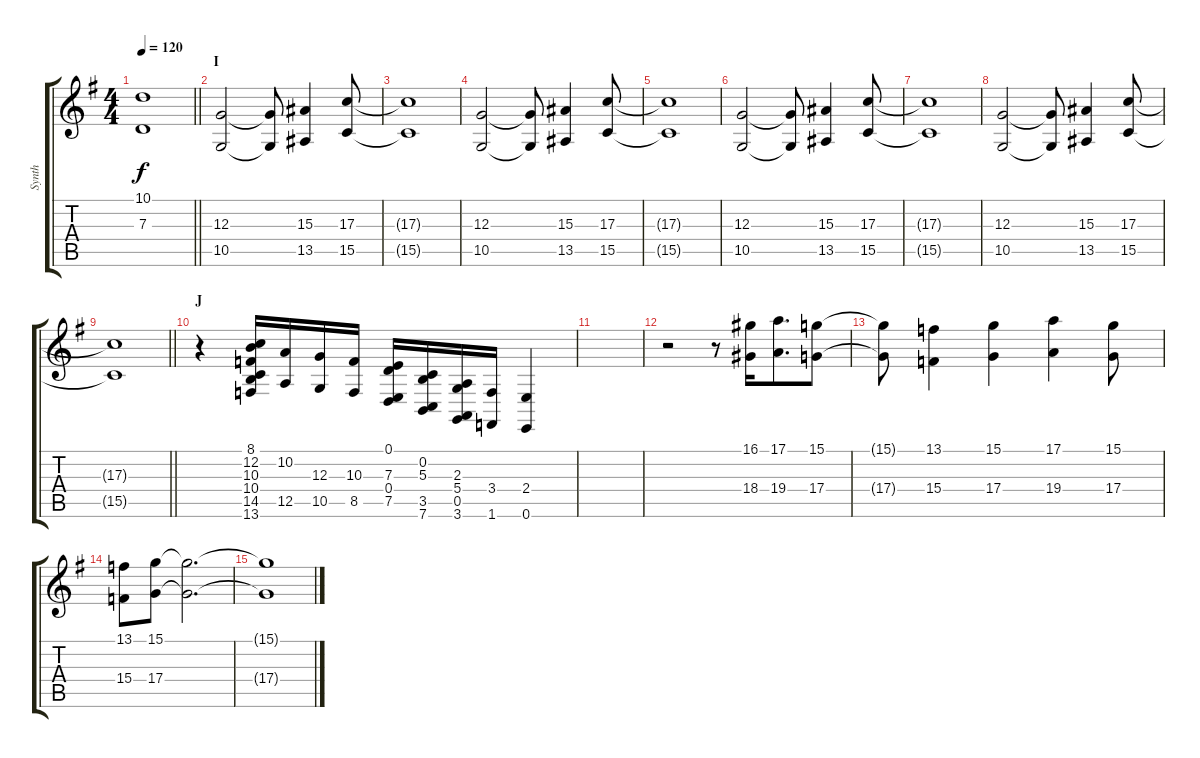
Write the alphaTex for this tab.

\track ("Synth" "Synth") {instrument synthstrings1}
\staff {score tabs}
\tuning (E4 B3 G3 D3 A2 E2) {hide}
\ts (4 4)
\tempo 120
\clef g2
\barLineRight lightlight
\ks g
(10.1 7.3).1{dy f} |
\section ("" "I")
(12.3 10.5).2 (12.3{t} 10.5{t}).8 (15.3 13.5).4 (17.3 15.5).8 |
(17.3{t} 15.5{t}).1 |
(12.3 10.5).2 (12.3{t} 10.5{t}).8 (15.3 13.5).4 (17.3 15.5).8 |
(17.3{t} 15.5{t}).1 |
(12.3 10.5).2 (12.3{t} 10.5{t}).8 (15.3 13.5).4 (17.3 15.5).8 |
(17.3{t} 15.5{t}).1 |
(12.3 10.5).2 (12.3{t} 10.5{t}).8 (15.3 13.5).4 (17.3 15.5).8 |
\barLineRight lightlight
(17.3{t} 15.5{t}).1 |
\section ("" "J")
r.4{instrument glockenspiel} (8.1 12.2 10.3 10.4 14.5 13.6).16 (10.2 12.5).16{beam merge} (12.3 10.5).16 (10.3 8.5).16 (0.1 7.3 0.4 7.5).16 (0.2 5.3 3.5 7.6).16{beam merge} (2.3 5.4 0.5 3.6).16 (3.4 1.6).16 (2.4 0.6).4 |
|
r.2 r.8 (16.1 18.4).16 (17.1 19.4).8{d beam merge} (15.1 17.4).8 |
(15.1{t} 17.4{t}).8 (13.1 15.4).4 (15.1 17.4).4 (17.1 19.4).4 (15.1 17.4).8 |
(13.1 15.4).8 (15.1 17.4).8 (15.1{t} 17.4{t}).2{d} |
(15.1{t} 17.4{t}).1
